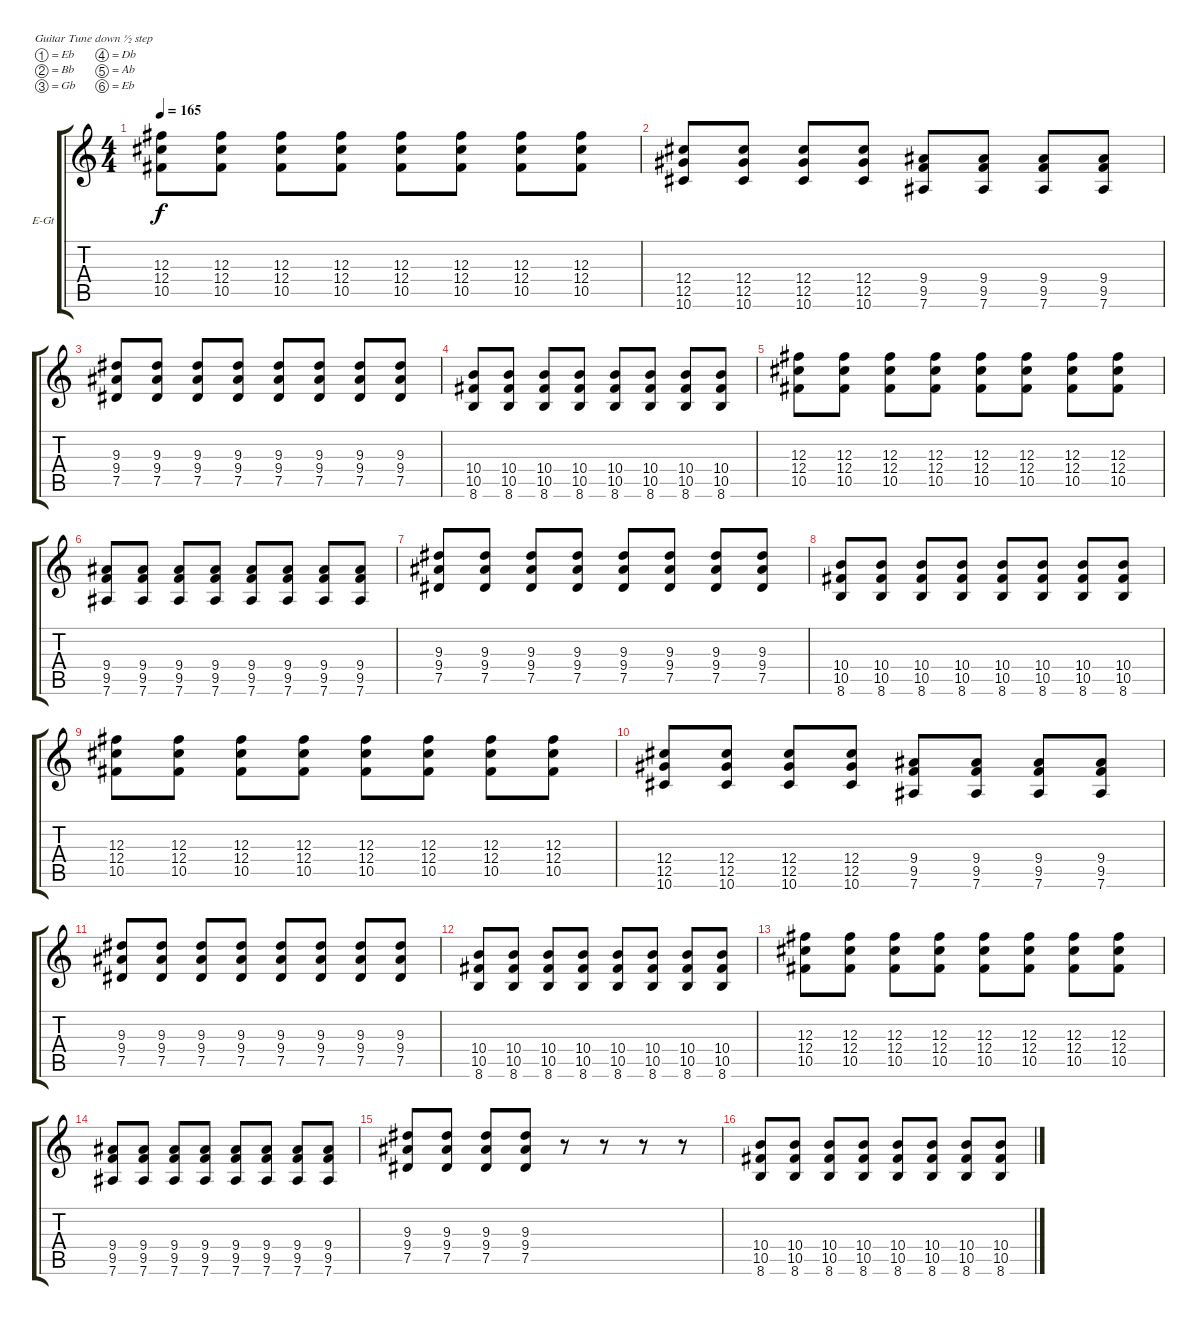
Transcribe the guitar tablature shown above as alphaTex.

\defaultSystemsLayout 4
\bracketExtendMode groupsimilarinstruments
\firstSystemTrackNameOrientation horizontal
\otherSystemsTrackNameOrientation horizontal
\track ("Electric Guitar" "E-Gt") {instrument overdrivenguitar}
\staff {score tabs}
\tuning (Eb4 Bb3 Gb3 Db3 Ab2 Eb2)
\ts (4 4)
\tempo 165
\clef g2
\ks c
(10.5 12.4 12.3).8{dy f} (10.5 12.4 12.3).8 (10.5 12.4 12.3).8 (10.5 12.4 12.3).8 (10.5 12.4 12.3).8 (10.5 12.4 12.3).8 (10.5 12.4 12.3).8 (10.5 12.4 12.3).8 |
(10.6 12.5 12.4).8 (10.6 12.5 12.4).8 (10.6 12.5 12.4).8 (10.6 12.5 12.4).8 (9.5 7.6 9.4).8 (9.5 7.6 9.4).8 (9.5 7.6 9.4).8 (9.5 7.6 9.4).8 |
(7.5 9.4 9.3).8 (7.5 9.4 9.3).8 (7.5 9.4 9.3).8 (7.5 9.4 9.3).8 (7.5 9.4 9.3).8 (7.5 9.4 9.3).8 (7.5 9.4 9.3).8 (7.5 9.4 9.3).8 |
(8.6 10.5 10.4).8 (8.6 10.5 10.4).8 (8.6 10.5 10.4).8 (8.6 10.5 10.4).8 (8.6 10.5 10.4).8 (8.6 10.5 10.4).8 (8.6 10.5 10.4).8 (8.6 10.5 10.4).8 |
(10.5 12.4 12.3).8 (10.5 12.4 12.3).8 (10.5 12.4 12.3).8 (10.5 12.4 12.3).8 (10.5 12.4 12.3).8 (10.5 12.4 12.3).8 (10.5 12.4 12.3).8 (10.5 12.4 12.3).8 |
(7.6 9.5 9.4).8 (7.6 9.5 9.4).8 (7.6 9.5 9.4).8 (7.6 9.5 9.4).8 (7.6 9.5 9.4).8 (7.6 9.5 9.4).8 (7.6 9.5 9.4).8 (7.6 9.5 9.4).8 |
(7.5 9.4 9.3).8 (7.5 9.4 9.3).8 (7.5 9.4 9.3).8 (7.5 9.4 9.3).8 (7.5 9.4 9.3).8 (7.5 9.4 9.3).8 (7.5 9.4 9.3).8 (7.5 9.4 9.3).8 |
(8.6 10.5 10.4).8 (8.6 10.5 10.4).8 (8.6 10.5 10.4).8 (8.6 10.5 10.4).8 (8.6 10.5 10.4).8 (8.6 10.5 10.4).8 (8.6 10.5 10.4).8 (8.6 10.5 10.4).8 |
(10.5 12.4 12.3).8 (10.5 12.4 12.3).8 (10.5 12.4 12.3).8 (10.5 12.4 12.3).8 (10.5 12.4 12.3).8 (10.5 12.4 12.3).8 (10.5 12.4 12.3).8 (10.5 12.4 12.3).8 |
(10.6 12.5 12.4).8 (10.6 12.5 12.4).8 (10.6 12.5 12.4).8 (10.6 12.5 12.4).8 (9.5 7.6 9.4).8 (9.5 7.6 9.4).8 (9.5 7.6 9.4).8 (9.5 7.6 9.4).8 |
(7.5 9.4 9.3).8 (7.5 9.4 9.3).8 (7.5 9.4 9.3).8 (7.5 9.4 9.3).8 (7.5 9.4 9.3).8 (7.5 9.4 9.3).8 (7.5 9.4 9.3).8 (7.5 9.4 9.3).8 |
(8.6 10.5 10.4).8 (8.6 10.5 10.4).8 (8.6 10.5 10.4).8 (8.6 10.5 10.4).8 (8.6 10.5 10.4).8 (8.6 10.5 10.4).8 (8.6 10.5 10.4).8 (8.6 10.5 10.4).8 |
(10.5 12.4 12.3).8 (10.5 12.4 12.3).8 (10.5 12.4 12.3).8 (10.5 12.4 12.3).8 (10.5 12.4 12.3).8 (10.5 12.4 12.3).8 (10.5 12.4 12.3).8 (10.5 12.4 12.3).8 |
(7.6 9.5 9.4).8 (7.6 9.5 9.4).8 (7.6 9.5 9.4).8 (7.6 9.5 9.4).8 (7.6 9.5 9.4).8 (7.6 9.5 9.4).8 (7.6 9.5 9.4).8 (7.6 9.5 9.4).8 |
(7.5 9.4 9.3).8 (7.5 9.4 9.3).8 (7.5 9.4 9.3).8 (7.5 9.4 9.3).8 r.8 r.8 r.8 r.8 |
(8.6 10.5 10.4).8 (8.6 10.5 10.4).8 (8.6 10.5 10.4).8 (8.6 10.5 10.4).8 (8.6 10.5 10.4).8 (8.6 10.5 10.4).8 (8.6 10.5 10.4).8 (8.6 10.5 10.4).8
